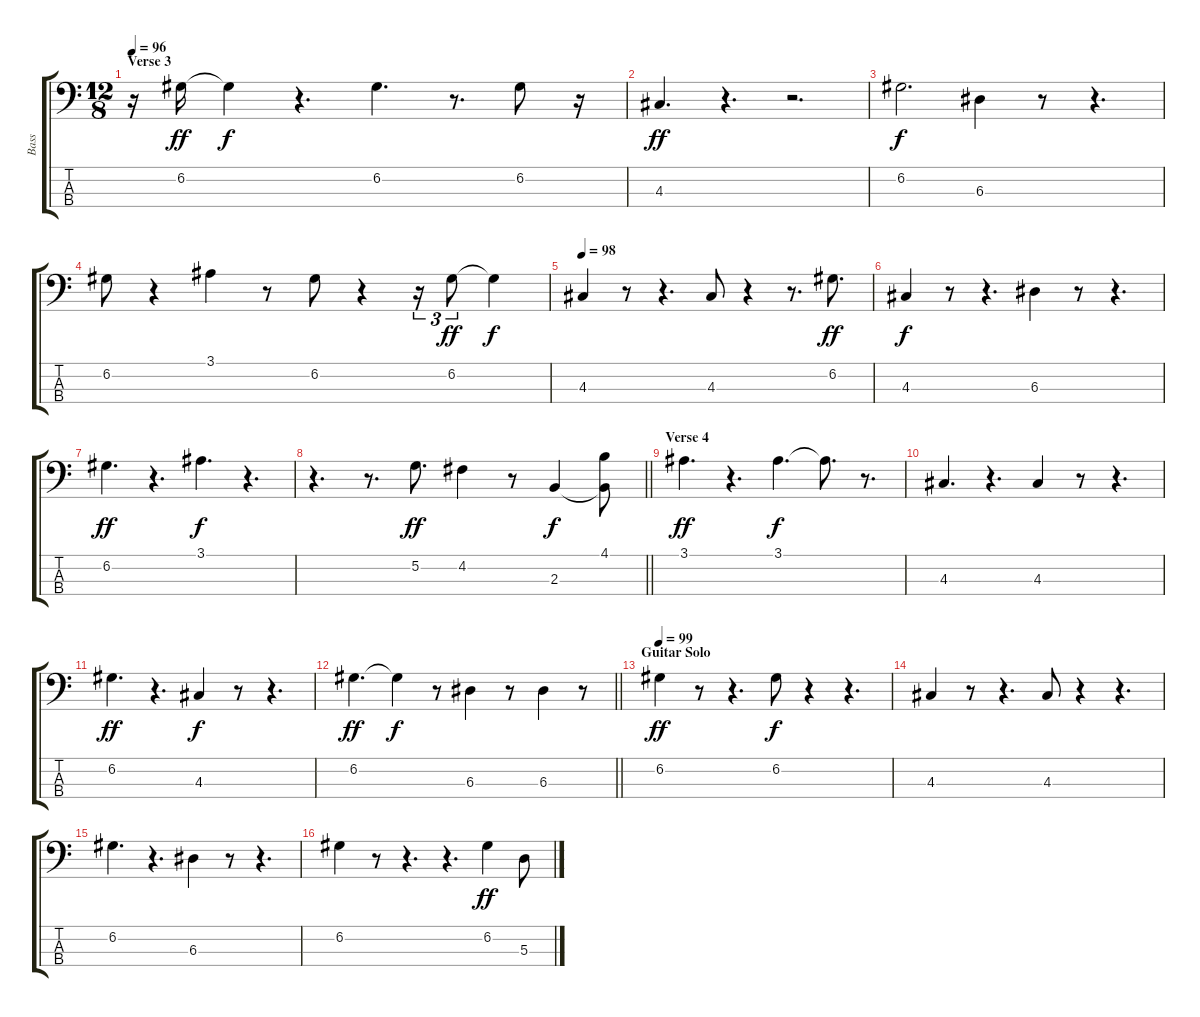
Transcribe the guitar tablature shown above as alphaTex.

\track ("Bass" "Bass") {instrument acousticbass}
\staff {score tabs}
\tuning (G2 D2 A1 E1) {hide}
\ts (12 8)
\section ("" "Verse 3")
\tempo 96
\clef f4
\ks c
r.16{dy f} 6.2.16{dy ff} 6.2{t}.4{dy f} r.4{d} 6.2.4{d} r.8{d} 6.2.8 r.16 |
4.3.4{d dy ff} r.4{d} r.2{d} |
6.2.2{d dy f} 6.3.4 r.8 r.4{d} |
6.2.8 r.4 3.1.4 r.8 6.2.8 r.4 r.16{tu (3 2)} 6.2.8{tu (3 2) dy ff} 6.2{t}.4{dy f} |
\tempo 98
4.3.4 r.8 r.4{d} 4.3.8 r.4 r.8{d} 6.2.8{d dy ff} |
4.3.4{dy f} r.8 r.4{d} 6.3.4 r.8 r.4{d} |
6.2.4{d dy ff} r.4{d} 3.1.4{d dy f} r.4{d} |
\barLineRight lightlight
r.4{d} r.8{d} 5.2.8{d dy ff} 4.2.4 r.8 2.3.4{dy f} (4.1 2.3{t}).8 |
\section ("" "Verse 4")
3.1.4{d dy ff} r.4{d} 3.1.4{d dy f} 3.1{t}.8{d} r.8{d} |
4.3.4{d} r.4{d} 4.3.4 r.8 r.4{d} |
6.2.4{d dy ff} r.4{d} 4.3.4{dy f} r.8 r.4{d} |
\barLineRight lightlight
6.2.4{d dy ff} 6.2{t}.4{dy f} r.8 6.3.4 r.8 6.3.4 r.8 |
\section ("" "Guitar Solo")
\tempo 99
6.2.4{dy ff} r.8 r.4{d} 6.2.8{dy f} r.4 r.4{d} |
4.3.4 r.8 r.4{d} 4.3.8 r.4 r.4{d} |
6.2.4{d} r.4{d} 6.3.4 r.8 r.4{d} |
6.2.4 r.8 r.4{d} r.4{d} 6.2.4{dy ff} 5.3.8
